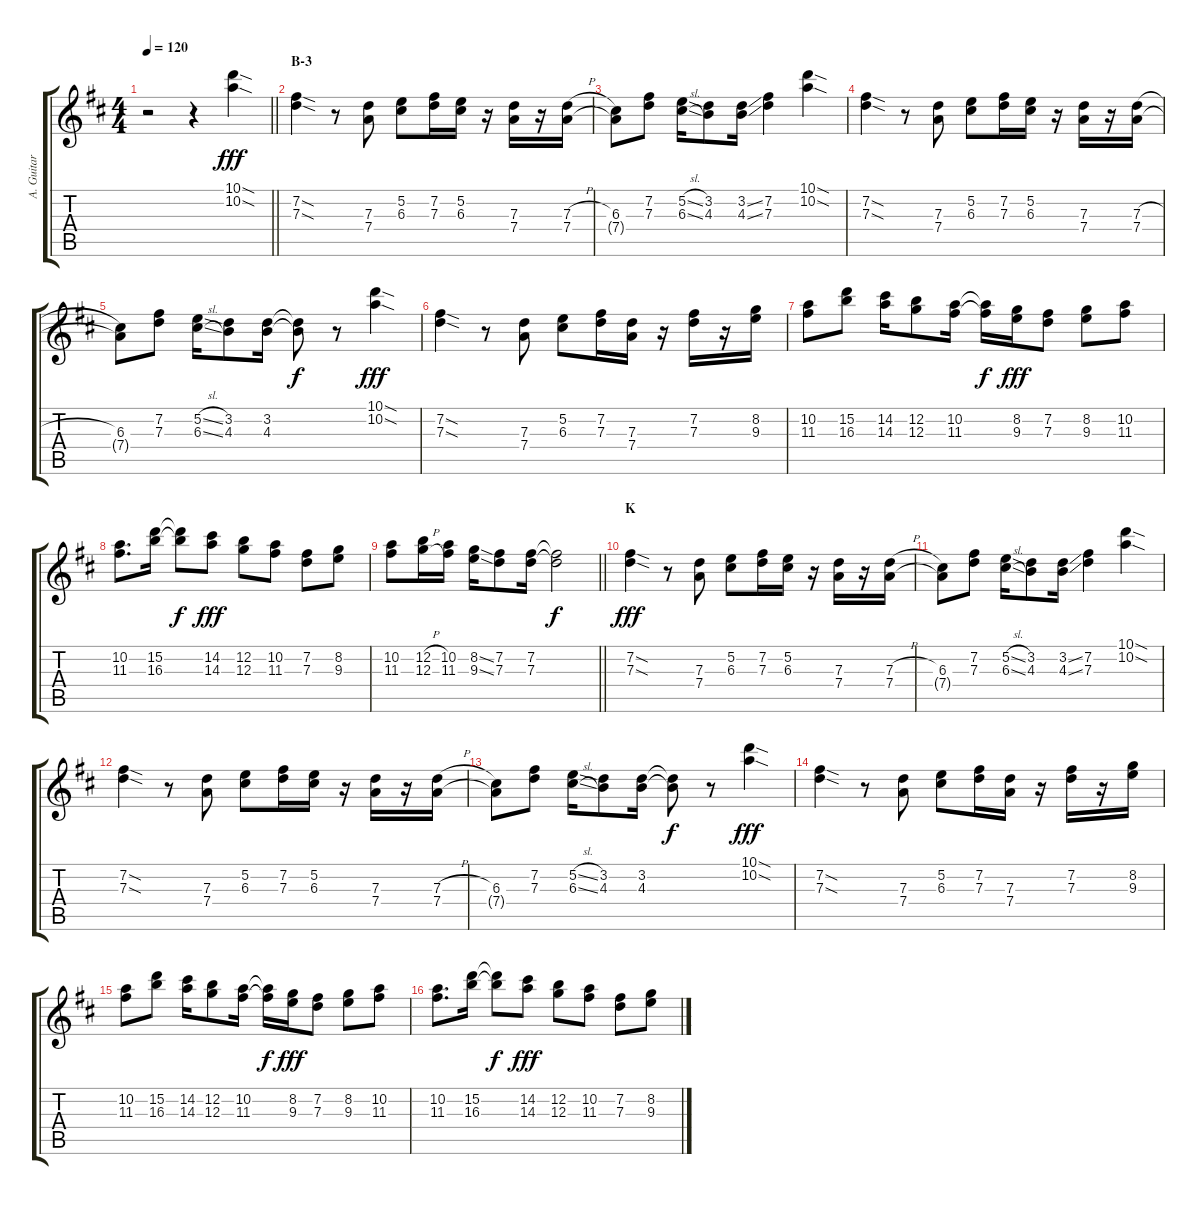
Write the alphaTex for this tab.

\track ("A. Guitar I" "A. Guitar ") {instrument acousticguitarsteel}
\staff {score tabs}
\tuning (E4 B3 G3 D3 A2 E2) {hide}
\ts (4 4)
\tempo 120
\clef g2
\barLineRight lightlight
\ks d
r.2{dy f} r.4 (10.1{sod} 10.2{sod}).4{dy fff} |
\section ("" "B-3")
(7.2{sod} 7.3{sod}).4 r.8 (7.3 7.4).8 (5.2 6.3).8 (7.2 7.3).16 (5.2 6.3).16 r.16 (7.3 7.4).16 r.16 (7.3{h} 7.4).16 |
(6.3 7.4{t}).8 (7.2 7.3).8 (5.2{sl} 6.3{sl}).16 (3.2 4.3).8 (3.2{ss} 4.3{ss}).16 (7.2 7.3).4 (10.1{sod} 10.2{sod}).4 |
(7.2{sod} 7.3{sod}).4 r.8 (7.3 7.4).8 (5.2 6.3).8 (7.2 7.3).16 (5.2 6.3).16 r.16 (7.3 7.4).16 r.16 (7.3{h} 7.4).16 |
(6.3 7.4{t}).8 (7.2 7.3).8 (5.2{sl} 6.3{sl}).16 (3.2 4.3).8 (3.2 4.3).16 (3.2{t} 4.3{t}).8{dy f} r.8 (10.1{sod} 10.2{sod}).4{dy fff} |
(7.2{sod} 7.3{sod}).4 r.8 (7.3 7.4).8 (5.2 6.3).8 (7.2 7.3).16 (7.3 7.4).16 r.16 (7.2 7.3).16 r.16 (8.2 9.3).16 |
(10.2 11.3).8 (15.2 16.3).8 (14.2 14.3).16 (12.2 12.3).8 (10.2 11.3).16 (10.2{t} 11.3{t}).16{dy f} (8.2 9.3).16{dy fff} (7.2 7.3).8 (8.2 9.3).8 (10.2 11.3).8 |
(10.2 11.3).8{d} (15.2 16.3).16 (15.2{t} 16.3{t}).8{dy f} (14.2 14.3).8{dy fff} (12.2 12.3).8 (10.2 11.3).8 (7.2 7.3).8 (8.2 9.3).8 |
\barLineRight lightlight
(10.2 11.3).8 (12.2{h} 12.3{h}).16 (10.2 11.3).16 (8.2{ss} 9.3{ss}).16 (7.2 7.3).8 (7.2 7.3).16 (7.2{t} 7.3{t}).2{dy f} |
\section ("" "K")
(7.2{sod} 7.3{sod}).4{dy fff} r.8 (7.3 7.4).8 (5.2 6.3).8 (7.2 7.3).16 (5.2 6.3).16 r.16 (7.3 7.4).16 r.16 (7.3{h} 7.4).16 |
(6.3 7.4{t}).8 (7.2 7.3).8 (5.2{sl} 6.3{sl}).16 (3.2 4.3).8 (3.2{ss} 4.3{ss}).16 (7.2 7.3).4 (10.1{sod} 10.2{sod}).4 |
(7.2{sod} 7.3{sod}).4 r.8 (7.3 7.4).8 (5.2 6.3).8 (7.2 7.3).16 (5.2 6.3).16 r.16 (7.3 7.4).16 r.16 (7.3{h} 7.4).16 |
(6.3 7.4{t}).8 (7.2 7.3).8 (5.2{sl} 6.3{sl}).16 (3.2 4.3).8 (3.2 4.3).16 (3.2{t} 4.3{t}).8{dy f} r.8 (10.1{sod} 10.2{sod}).4{dy fff} |
(7.2{sod} 7.3{sod}).4 r.8 (7.3 7.4).8 (5.2 6.3).8 (7.2 7.3).16 (7.3 7.4).16 r.16 (7.2 7.3).16 r.16 (8.2 9.3).16 |
(10.2 11.3).8 (15.2 16.3).8 (14.2 14.3).16 (12.2 12.3).8 (10.2 11.3).16 (10.2{t} 11.3{t}).16{dy f} (8.2 9.3).16{dy fff} (7.2 7.3).8 (8.2 9.3).8 (10.2 11.3).8 |
(10.2 11.3).8{d} (15.2 16.3).16 (15.2{t} 16.3{t}).8{dy f} (14.2 14.3).8{dy fff} (12.2 12.3).8 (10.2 11.3).8 (7.2 7.3).8 (8.2 9.3).8
